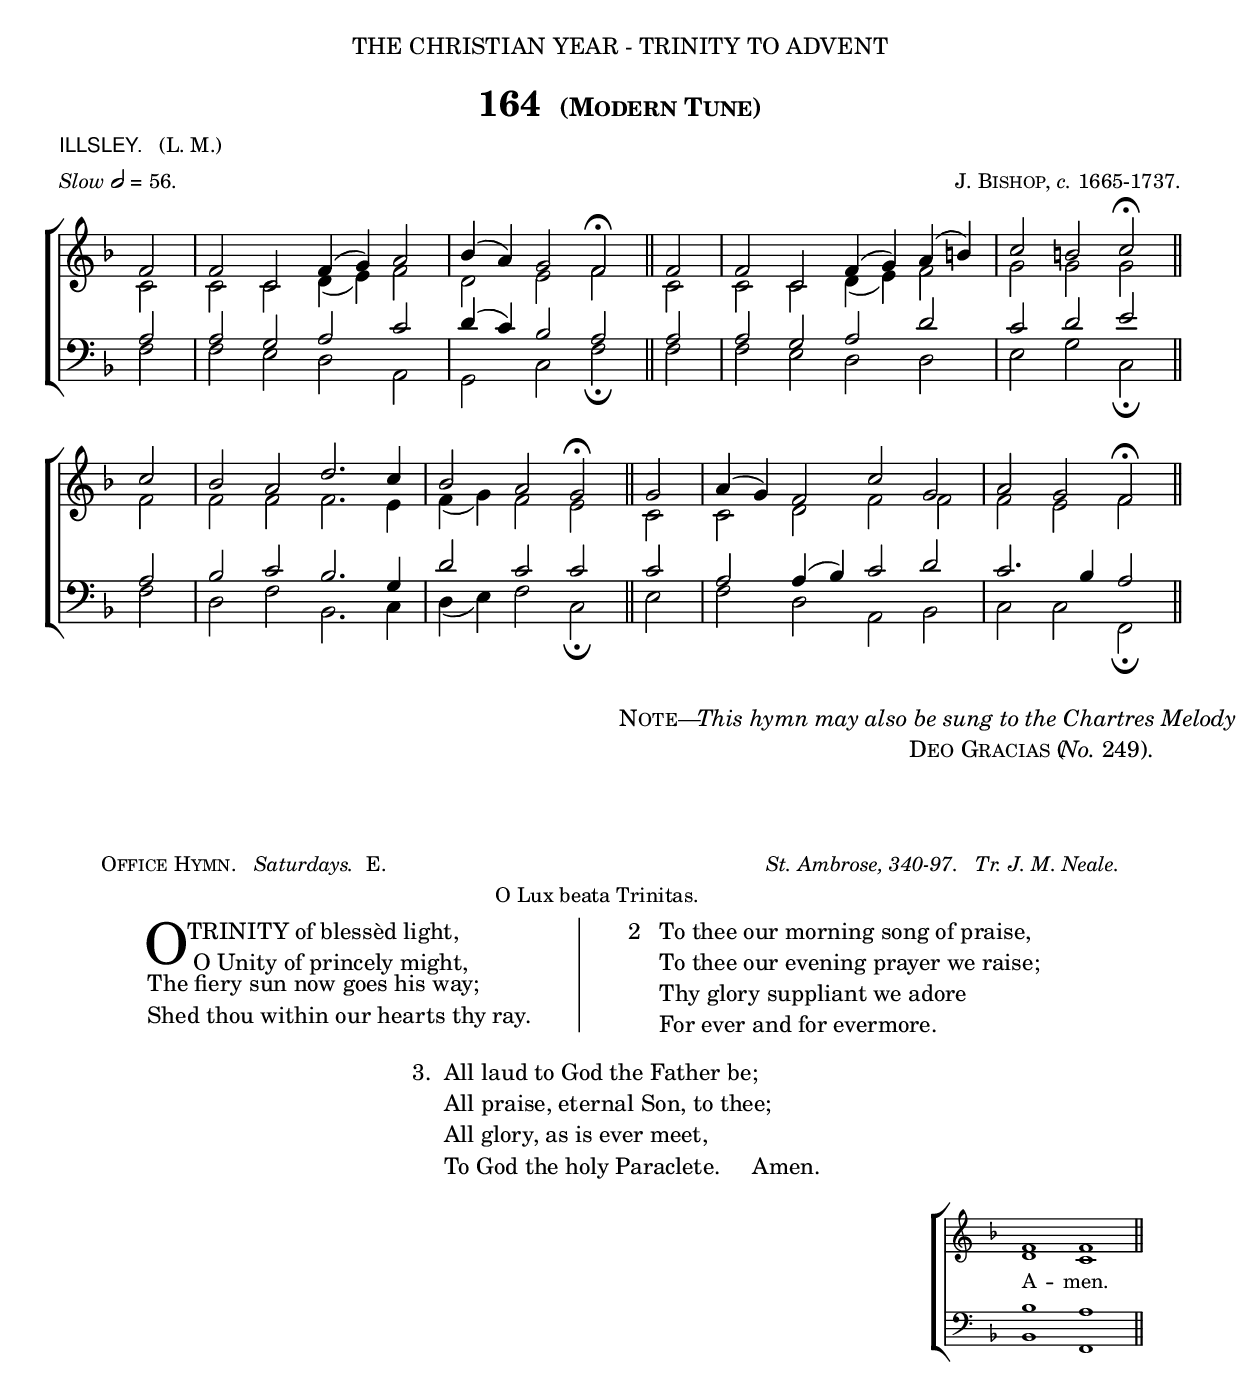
%%% 265.png
%%% Hymn 164 Modern tune. Illsley. O Trinity of blessed light.
%%% Version 2

\version "2.10"

\header {
	dedication = \markup { \center-align { \line {  "THE CHRISTIAN YEAR - TRINITY TO ADVENT" } 
					       \hspace #1
						} }	
  title = \markup { "164 " \large \smallCaps "(Modern Tune)" }
			       
  arranger = \markup { \small { \smallCaps "J. Bishop," \italic "c." "1665-1737."} }
  
  poet = \markup { \small { \sans  "ILLSLEY." \hspace #1 \roman { "(L. M.)"} } }
  
  meter = \markup { \small { \italic {Slow} \general-align #Y #DOWN \note #"2" #0.5 = 56.} }
  
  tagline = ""
}


global = {
  \time 4/2 
  \key f \major 
  \set Staff.midiInstrument = "church organ"
}	   
	      
soprano = \relative c' {
  \partial 2 f2 | f2 c2 f4( g4) a2 | bes4( a4) g2 f2 ^\fermata \bar "||" 
      f2 | f2 c2 f4( g4) a4( b4) | c2 b2 c2 ^\fermata \bar "||" \break
  c2 | bes2 a2 d2. c4 | bes2 a2 g2 ^\fermata \bar "||" 
      g2 | a4( g4) f2 c'2 g2 | a2 g2 f2 ^\fermata \bar "||"
}

alto = \relative c' {
  c2 | c2 c2 d4( e4) f2 | d2 e2 f2 \bar "||" 
      c2 | c2 c2 d4( e4) f2 | g2 g2 g2 \bar "||" \break
  f2 | f2 f2 f2. e4 | f4( g4) f2 e2 \bar "||" 
      c2 | c2 d2 f2 f2 | f2 e2 f2 \bar "||"
}

tenor = \relative c { \clef bass
  a'2 | a2 g2 a2 c2 | d4( c4) bes2 a2 \bar "||" 
      a2 | a2 g2 a2 d2 | c2 d2 e2 \bar "||" \break
  a,2 | bes2 c2 bes2. g4 | d'2 c2 c2  \bar "||" 
      c2 | a2 a4( bes4) c2 d2 | c2. bes4 a2  \bar "||"  
}

bass = \relative c { \clef bass
  f2 | f2 e2 d2 a2 | g2 c2 f2 _\fermata \bar "||" 
      f2 | f2 e2 d2 d2 | e2 g2 c,2 _\fermata \bar "||" 
  f2 | d2 f2 bes,2. c4 | d4( e4) f2 c2 _\fermata \bar "||" 
      e2 | f2 d2 a2 bes2 | c2 c2 f,2 _\fermata \bar "||" 
}


#(ly:set-option 'point-and-click #f)

\paper {
  #(set-paper-size "a4")
%  annotate-spacing = ##t
  print-page-number = ##f
  ragged-last-bottom = ##t
  ragged-bottom = ##t
}


\book{

%%% Score block
	
\score{
\new ChoirStaff	
 <<

	\context Staff = upper << 
	\context Voice = sopranos { \voiceOne \global \soprano }
	\context Voice = altos    {\voiceTwo \global \alto }
	                      >>
	\context Staff = lower <<
	\context Voice = tenors { \voiceOne \global \tenor }
	\context Voice = basses { \voiceTwo \global \bass }
			        >> 
 >>
 
\layout {
		indent=0
%		\context { \Score timing = ##f }
		\context { \Score \remove "Bar_number_engraver" }
		\context { \Staff \remove "Time_signature_engraver" }
		\context { \Score \remove "Mark_engraver"  }
                \context { \Staff \consists "Mark_engraver"  }
	}

%%% Main midi	
	
\midi { 
   \context { \Score tempoWholesPerMinute = #(ly:make-moment 56 2) }
       }	
} %%score bracket


%%% Hymn Note

\markup { \hspace #54 \center-align {
	\line {  \smallCaps "Note" \hspace #-1.2 ".—" \hspace #-1 \italic "This hymn may also be sung to the Chartres Melody at Hymn" "159;" \italic "or to"  } 
        \line {  \smallCaps " Deo Gracias (" \hspace #-1 \italic "No." "249)."  }
	\line {"                "}  %%% force blank space before start of lyrics
	\line {"                "}  %%% and more blank space
	\line {"                "}  %%% and more blank space
}}

%%% Lyric Titles

\markup { \column { 
	\line { \small { \hspace #4 \smallCaps "Office Hymn." \italic "  Saturdays. " "E."  \hspace #36 \italic "St. Ambrose, 340-97.   Tr. J. M. Neale."  } } 
        \line { \small {  \hspace #42 "O Lux beata Trinitas."} }
}}	
 
   
%%% Lyrics in 3 columns,  column 1 (verses), column 2 (a dividing line), column 3 (verses); centred last verse

\markup { \hspace #6   %%add space as necc. to center the column
          \column { %% super column of everything
	    \line { %% a master line of 3 columns    
		\column { %% column 1
	        \hspace #1 % adds vertical spacing between verses
	              \column { %% verse 1 is a column of 2 lines  
	                  \line { \hspace #2.2 \column { \lower #2.4 \fontsize #8 "O" }   %%Drop Cap goes here
				  \hspace #-1.4    %% adjust this if other letters are too far from Drop Cap
				  \column  { \raise #0.0 " TRINITY of blessèd light," 
			                               "  O Unity of princely might," } }          
	                  \line {  \hspace #2.5  %%adjust hspace until this line left edge is flush with Drop Cap
				   \lower  #1.56  %%adjust this until the line spacing looks right
				   \column {   
					   "The fiery sun now goes his way;"
					   "Shed thou within our hearts thy ray."
					   "              "
			  		}}
			       
			           } %% finish verse 1
		}  %%% end page column 1
		
	\hspace #4 %% adds horizontal space columns 1 and 2   
			   
	\column { \filled-box #'(0.0 . 0.1) #'( -12 . -1) #0 }  %%% Column 2. This is the line dividing the columns 1 and 3. 
			   	   
	\hspace #4 %% adds horizontal space between columns 2 and 3	
	
	\column { %%% start page column 3		
 
	   \hspace #1 %% adds vertical spacing between verses
           		\line { "2  "
			  \column {	     
				  "To thee our morning song of praise,"
				  "To thee our evening prayer we raise;"
				  "Thy glory suppliant we adore"
				  "For ever and for evermore."
				  "                  "   %%% force blank space between verses
			}}
	    } %%% end page column 3
     } %%% end master-line
		%%% centred last verse
           		\line { \hspace #28  "3. "
			  \column {	     
				  "All laud to God the Father be;"
				  "All praise, eternal Son, to thee;"
				  "All glory, as is ever meet,"
				  "To God the holy Paraclete.     Amen."
     			}}
}
} %%% lyric markup bracket	  


%%% Amen score block

\score{
  \new ChoirStaff
   <<
        \context Staff = upper \with { fontSize = #-3  \override StaffSymbol #'staff-space = #(magstep -2) }  
	                      << 
	\context Voice = "sopranos" { \relative c' { \clef treble \global \voiceOne f1 f1 \bar "||" }}
	\context Voice = "altos"    { \relative c' {  \clef treble \global \voiceTwo d1 c1 \bar "||" }}
	                      >>
			      
	\context Lyrics \lyricsto "altos" { \override LyricText #'font-size = #-1 A -- men. }
	
	\context Staff = lower \with { fontSize = #-3  \override StaffSymbol #'staff-space = #(magstep -2) }  
	                       <<
	\context Voice = "tenors" { \relative c { \clef bass \global \voiceThree bes'1 a1 \bar "||" }}
	\context Voice = "basses" { \relative c { \clef bass \global \voiceFour  bes1 f1 \bar "||" }}
			        >> 
  >>			      

\header { breakbefore = ##f piece = " " opus = " " }

\layout { 
	\context { \Score timing = ##f }
	ragged-right = ##t
	indent = 15\cm
	\context { \Staff \remove Time_signature_engraver }

       }

%%% Amen midi         
\midi { \context { \Score tempoWholesPerMinute = #(ly:make-moment 56 2) }}       
       
}  

} %%book bracket
